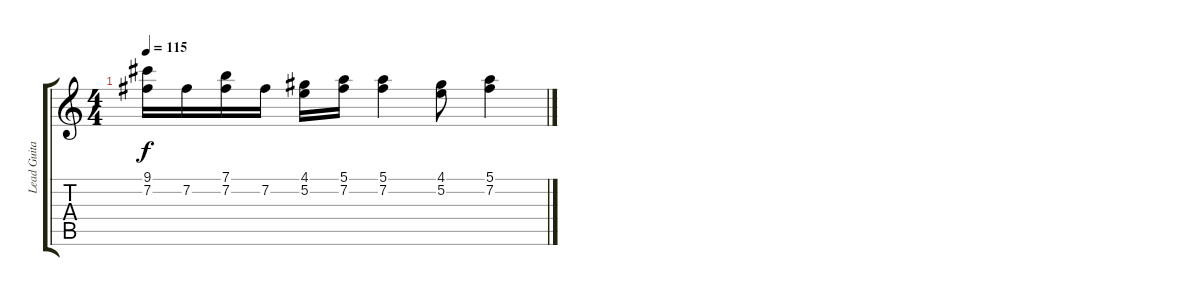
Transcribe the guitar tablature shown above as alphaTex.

\track ("Lead Guitar 2" "Lead Guita") {instrument distortionguitar}
\staff {score tabs}
\tuning (E4 B3 G3 D3 A2 E2) {hide}
\ts (4 4)
\tempo 115
\clef g2
\ks c
(9.1 7.2).16{dy f} 7.2.16 (7.1 7.2).16 7.2.16 (4.1 5.2).16 (5.1 7.2).16 (5.1 7.2).4 (4.1 5.2).8 (5.1 7.2).4
